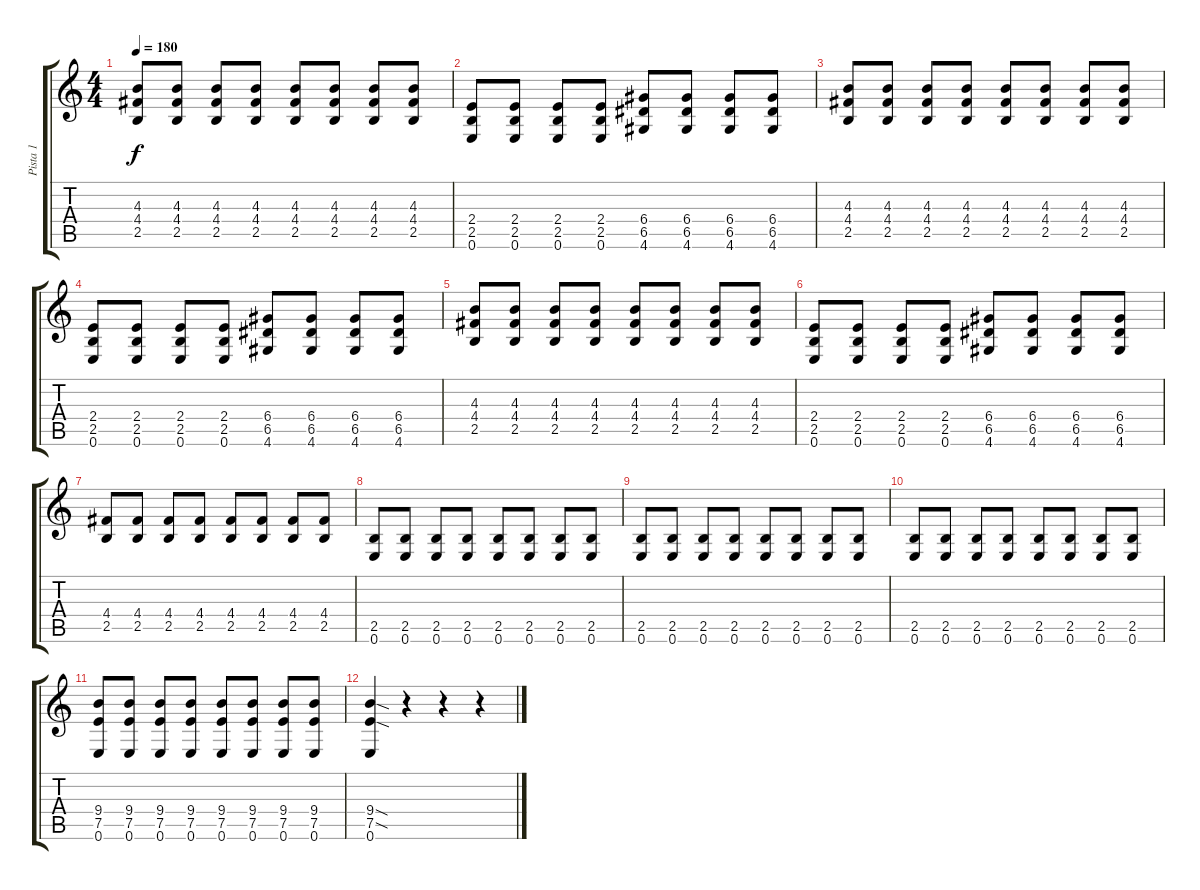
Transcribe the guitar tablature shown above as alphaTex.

\track ("Pista 1" "Pista 1") {instrument distortionguitar}
\staff {score tabs}
\tuning (E4 B3 G3 D3 A2 E2) {hide}
\ts (4 4)
\tempo 180
\clef g2
\ks c
(4.3 4.4 2.5).8{dy f} (4.3 4.4 2.5).8 (4.3 4.4 2.5).8 (4.3 4.4 2.5).8 (4.3 4.4 2.5).8 (4.3 4.4 2.5).8 (4.3 4.4 2.5).8 (4.3 4.4 2.5).8 |
(2.4 2.5 0.6).8 (2.4 2.5 0.6).8 (2.4 2.5 0.6).8 (2.4 2.5 0.6).8 (6.4 6.5 4.6).8 (6.4 6.5 4.6).8 (6.4 6.5 4.6).8 (6.4 6.5 4.6).8 |
(4.3 4.4 2.5).8 (4.3 4.4 2.5).8 (4.3 4.4 2.5).8 (4.3 4.4 2.5).8 (4.3 4.4 2.5).8 (4.3 4.4 2.5).8 (4.3 4.4 2.5).8 (4.3 4.4 2.5).8 |
(2.4 2.5 0.6).8 (2.4 2.5 0.6).8 (2.4 2.5 0.6).8 (2.4 2.5 0.6).8 (6.4 6.5 4.6).8 (6.4 6.5 4.6).8 (6.4 6.5 4.6).8 (6.4 6.5 4.6).8 |
(4.3 4.4 2.5).8 (4.3 4.4 2.5).8 (4.3 4.4 2.5).8 (4.3 4.4 2.5).8 (4.3 4.4 2.5).8 (4.3 4.4 2.5).8 (4.3 4.4 2.5).8 (4.3 4.4 2.5).8 |
(2.4 2.5 0.6).8 (2.4 2.5 0.6).8 (2.4 2.5 0.6).8 (2.4 2.5 0.6).8 (6.4 6.5 4.6).8 (6.4 6.5 4.6).8 (6.4 6.5 4.6).8 (6.4 6.5 4.6).8 |
(4.4 2.5).8 (4.4 2.5).8 (4.4 2.5).8 (4.4 2.5).8 (4.4 2.5).8 (4.4 2.5).8 (4.4 2.5).8 (4.4 2.5).8 |
(2.5 0.6).8 (2.5 0.6).8 (2.5 0.6).8 (2.5 0.6).8 (2.5 0.6).8 (2.5 0.6).8 (2.5 0.6).8 (2.5 0.6).8 |
(2.5 0.6).8 (2.5 0.6).8 (2.5 0.6).8 (2.5 0.6).8 (2.5 0.6).8 (2.5 0.6).8 (2.5 0.6).8 (2.5 0.6).8 |
(2.5 0.6).8 (2.5 0.6).8 (2.5 0.6).8 (2.5 0.6).8 (2.5 0.6).8 (2.5 0.6).8 (2.5 0.6).8 (2.5 0.6).8 |
(9.4 7.5 0.6).8 (9.4 7.5 0.6).8 (9.4 7.5 0.6).8 (9.4 7.5 0.6).8 (9.4 7.5 0.6).8 (9.4 7.5 0.6).8 (9.4 7.5 0.6).8 (9.4 7.5 0.6).8 |
(9.4{sod} 7.5{sod} 0.6).4 r.4 r.4 r.4
